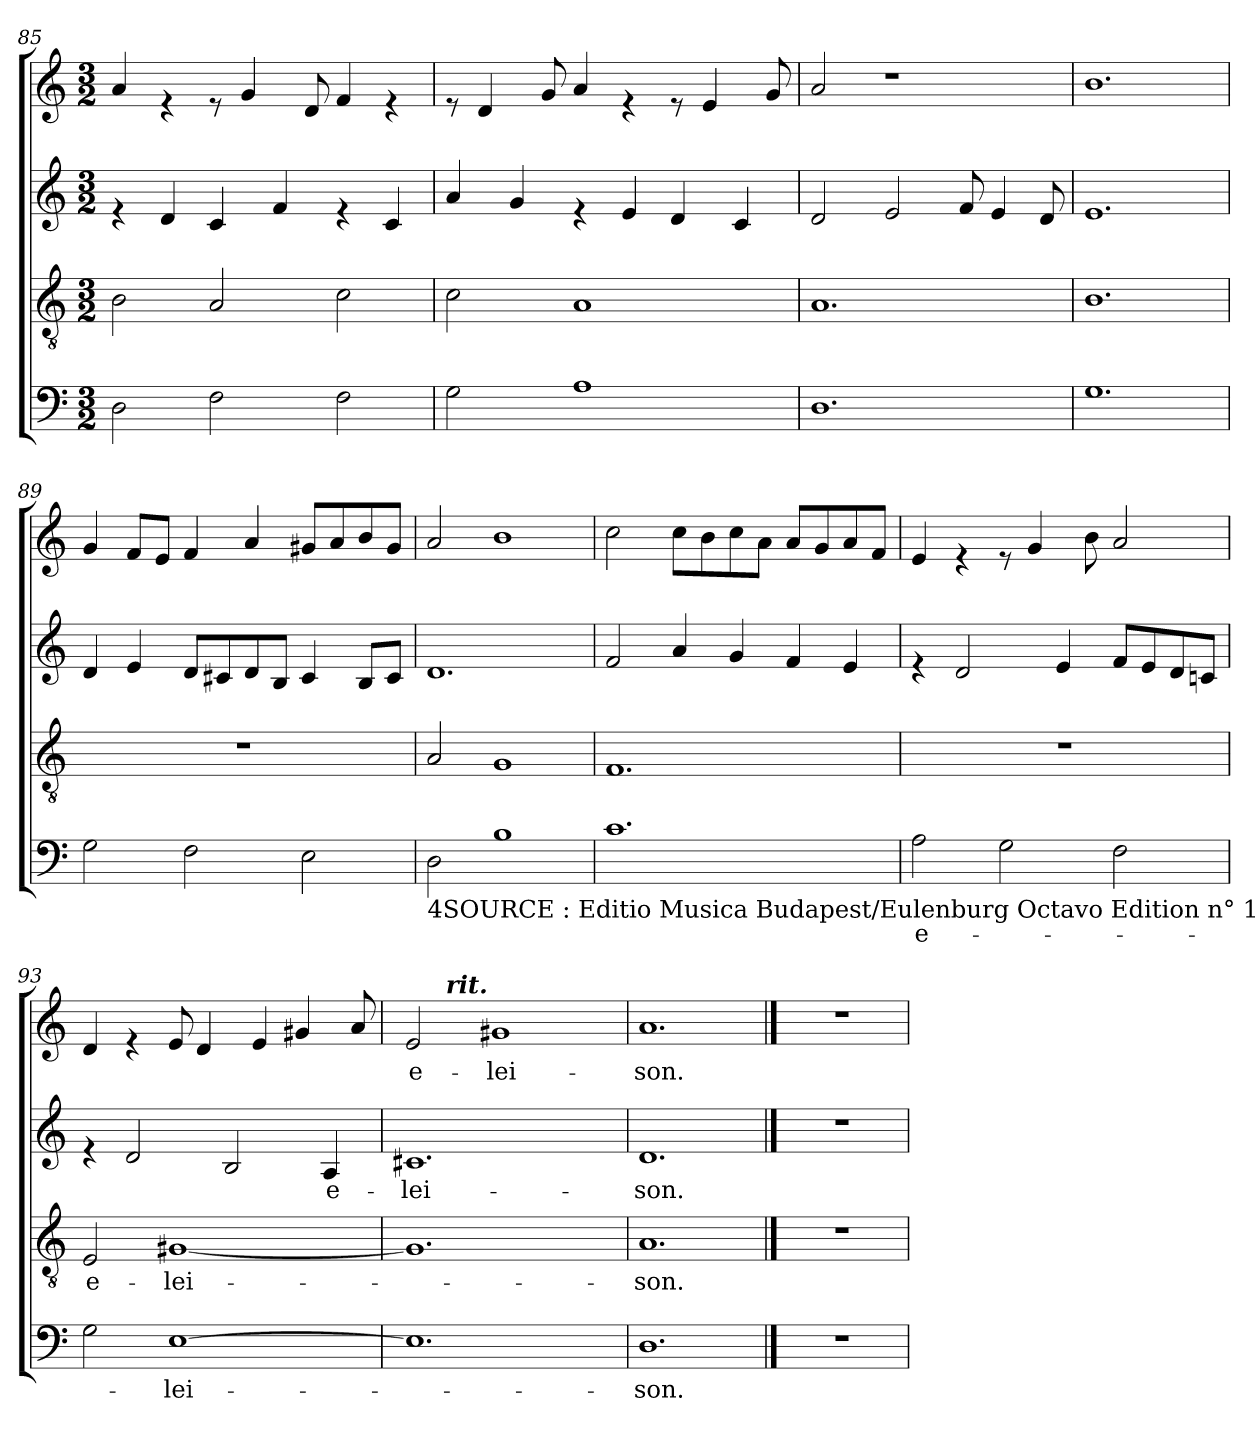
**kern	**text	**kern	**text	**kern	**text	**kern	**text
*part4	*part4	*part3	*part3	*part2	*part2	*part1	*part1
*staff4	*staff4	*staff3	*staff3	*staff2	*staff2	*staff1	*staff1
!!LO:LB:g=z
*clefF4	*	*clefGv2	*	*clefG2	*	*clefG2	*
*k[]	*	*k[]	*	*k[]	*	*k[]	*
*C:	*	*C:	*	*C:	*	*C:	*
*M3/2	*	*M3/2	*	*M3/2	*	*M3/2	*
=85	=85	=85	=85	=85	=85	=85	=85
2D\	.	2B\	.	4re	.	4a/	.
.	.	.	.	4d/	.	4re	.
2F\	.	2A/	.	4c/	.	8re	.
.	.	.	.	.	.	4g/	.
.	.	.	.	4f/	.	.	.
.	.	.	.	.	.	8d/	.
2F\	.	2c\	.	4re	.	4f/	.
.	.	.	.	4c/	.	4re	.
=86	=86	=86	=86	=86	=86	=86	=86
2G\	.	2c\	.	4a/	.	8re	.
.	.	.	.	.	.	4d/	.
.	.	.	.	4g/	.	.	.
.	.	.	.	.	.	8g/	.
1A	.	1A	.	4re	.	4a/	.
.	.	.	.	4e/	.	4re	.
.	.	.	.	4d/	.	8re	.
.	.	.	.	.	.	4e/	.
.	.	.	.	4c/	.	.	.
.	.	.	.	.	.	8g/	.
=87	=87	=87	=87	=87	=87	=87	=87
1.D	.	1.A	.	2d/	.	2a/	.
.	.	.	.	2e/	.	1r	.
.	.	.	.	8f/	.	.	.
.	.	.	.	4e/	.	.	.
.	.	.	.	8d/	.	.	.
=88	=88	=88	=88	=88	=88	=88	=88
1.G	.	1.B	.	1.e	.	1.b	.
=89	=89	=89	=89	=89	=89	=89	=89
!	!	!LO:N:vis=1	!	!	!	!	!
2G\	.	1.r	.	4d/	.	4g/	.
.	.	.	.	4e/	.	8f/L	.
.	.	.	.	.	.	8e/J	.
2F\	.	.	.	8d/L	.	4f/	.
.	.	.	.	8c#X/	.	.	.
.	.	.	.	8d/	.	4a/	.
.	.	.	.	8B/J	.	.	.
2E\	.	.	.	4c#/	.	8g#X/L	.
.	.	.	.	.	.	8a/	.
.	.	.	.	8B/L	.	8b/	.
.	.	.	.	8c#/J	.	8g#/J	.
!!LO:PB:g=z
=90	=90	=90	=90	=90	=90	=90	=90
!LO:TX:b:t=4SOURCE &colon; Editio Musica Budapest/Eulenburg Octavo Edition n° 10103	!	!	!	!	!	!	!
2D\	.	2A/	.	1.d	.	2a/	.
1B	.	1G	.	.	.	1b	.
=91	=91	=91	=91	=91	=91	=91	=91
1.c	.	1.F	.	2f/	.	2cc\	.
.	.	.	.	4a/	.	8cc\L	.
.	.	.	.	.	.	8b\	.
.	.	.	.	4g/	.	8cc\	.
.	.	.	.	.	.	8a\J	.
.	.	.	.	4f/	.	8a/L	.
.	.	.	.	.	.	8g/	.
.	.	.	.	4e/	.	8a/	.
.	.	.	.	.	.	8f/J	.
=92	=92	=92	=92	=92	=92	=92	=92
!	!LO:LY:b	!LO:N:vis=1	!	!	!	!	!
2A\	e-	1.r	.	4re	.	4e/	.
.	.	.	.	2d/	.	4re	.
2G\	.	.	.	.	.	8re	.
.	.	.	.	.	.	4g/	.
.	.	.	.	4e/	.	.	.
.	.	.	.	.	.	8b\	.
2F\	.	.	.	8f/L	.	2a/	.
.	.	.	.	8e/	.	.	.
.	.	.	.	8d/	.	.	.
.	.	.	.	8cni/J	.	.	.
=93	=93	=93	=93	=93	=93	=93	=93
!	!	!	!LO:LY:b	!	!	!	!
2G\	.	2E/	e-	4re	.	4d/	.
.	.	.	.	2d/	.	4re	.
!	!LO:LY:b	!	!LO:LY:b	!	!	!	!
[>1E	-lei-	[<1G#X	-lei-	.	.	8e/	.
.	.	.	.	.	.	4d/	.
.	.	.	.	2B/	.	.	.
.	.	.	.	.	.	4e/	.
.	.	.	.	.	.	4g#X/	.
!	!	!	!	!	!LO:LY:b	!	!
.	.	.	.	4A/	e-	.	.
.	.	.	.	.	.	8a/	.
=94	=94	=94	=94	=94	=94	=94	=94
!	!	!	!	!	!LO:LY:b	!	!LO:LY:b
*	*	*	*	*	*	*^	*
1.E]	.	1.G#]	.	1.c#X	-lei-	2e/	8..ryy	e-
!	!	!	!	!	!	!	!LO:TX:a:Bi:t=rit.	!
.	.	.	.	.	.	.	1ryy	.
!	!	!	!	!	!	!	!	!LO:LY:b
.	.	.	.	.	.	1g#X	.	-lei-
.	.	.	.	.	.	.	4ryy	.
.	.	.	.	.	.	.	32ryy	.
!!LO:LB:g=z
=95	=95	=95	=95	=95	=95	=95	=95	=95
!	!LO:LY:b	!	!LO:LY:b	!	!LO:LY:b	!	!	!LO:LY:b
*	*	*	*	*	*	*v	*v	*
1.D	-son.	1.A	-son.	1.d	-son.	1.a	-son.
!!LO:LB:g=z
==96	==96	==96	==96	==96	==96	==96	==96
1.r	.	1.r	.	1.r	.	1.r	.
=	=	=	=	=	=	=	=
*-	*-	*-	*-	*-	*-	*-	*-
